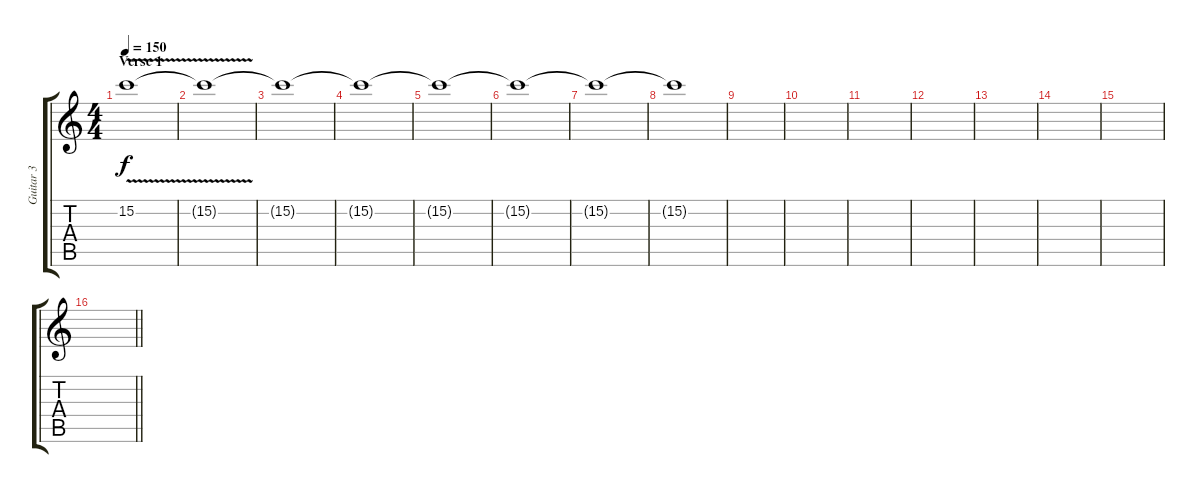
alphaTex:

\track ("Guitar 3" "Guitar 3") {instrument distortionguitar}
\staff {score tabs}
\tuning (D4 A3 F3 C3 G2 C2) {hide}
\ts (4 4)
\section ("" "Verse 1")
\tempo 150
\clef g2
\ks c
15.2{v}.1{dy f volume 4} |
15.2{t}.1 |
15.2{t}.1 |
15.2{t}.1 |
15.2{t}.1 |
15.2{t}.1 |
15.2{t}.1 |
15.2{t}.1 |
|
|
|
|
|
|
|
\barLineRight lightlight
